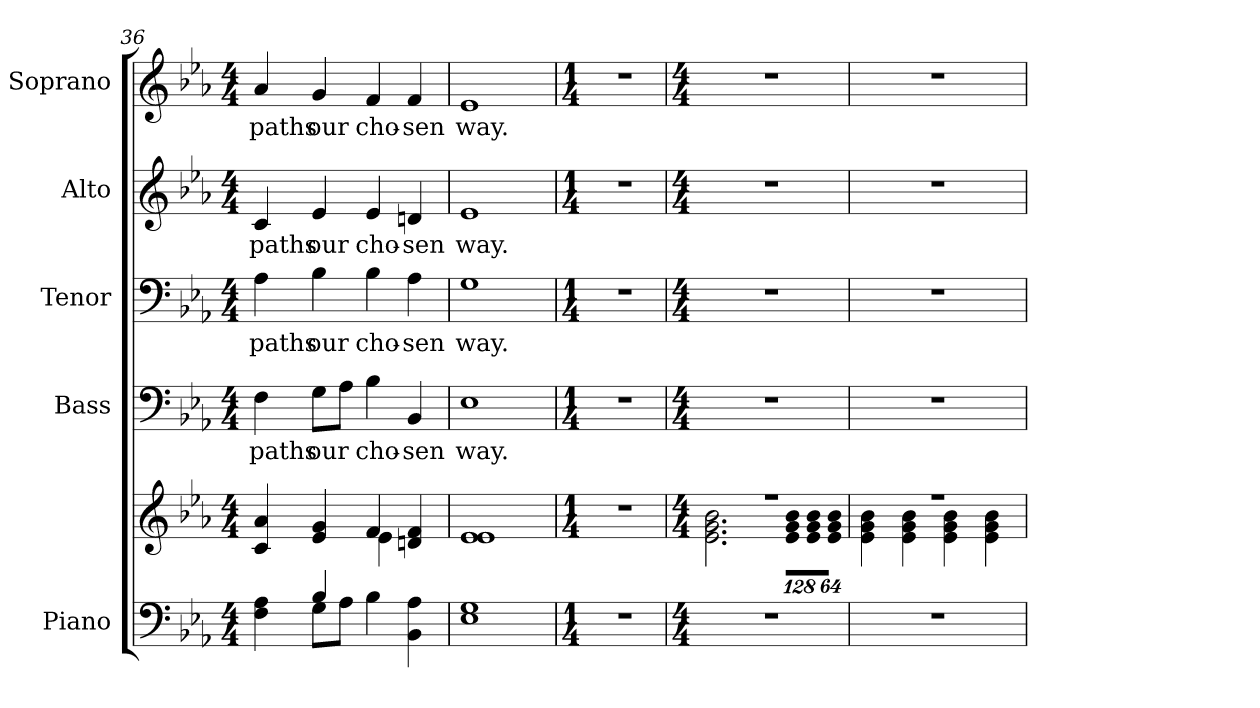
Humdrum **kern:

**kern	**kern	**kern	**text	**kern	**text	**kern	**text	**kern	**text
*part5	*part5	*part4	*part4	*part3	*part3	*part2	*part2	*part1	*part1
*staff6	*staff5	*staff4	*staff4	*staff3	*staff3	*staff2	*staff2	*staff1	*staff1
*I"Piano	*	*I"Bass	*	*I"Tenor	*	*I"Alto	*	*I"Soprano	*
*I'Pno.	*	*I'B.	*	*I'T.	*	*I'A.	*	*I'S.	*
*clefF4	*clefG2	*clefF4	*	*clefF4	*	*clefG2	*	*clefG2	*
*k[b-e-a-]	*k[b-e-a-]	*k[b-e-a-]	*	*k[b-e-a-]	*	*k[b-e-a-]	*	*k[b-e-a-]	*
*E-:	*E-:	*E-:	*	*E-:	*	*E-:	*	*E-:	*
*M4/4	*M4/4	*M4/4	*	*M4/4	*	*M4/4	*	*M4/4	*
=36	=36	=36	=36	=36	=36	=36	=36	=36	=36
*^	*^	*	*	*	*	*	*	*	*
!	!	!	!	!	!LO:LY:b:color=#000000	!	!	!	!	!	!
!	!	!	!	!	!	!	!LO:LY:b:color=#000000	!	!	!	!
!	!	!	!	!	!	!	!	!	!LO:LY:b:color=#000000	!	!
!	!	!	!	!	!	!	!	!	!	!	!LO:LY:b:color=#000000
4Fi\ 4A-i	4ryy	4ci/ 4a-i	2ryy	4Fi\	paths	4A-i\	paths	4ci/	paths	4a-i/	paths
!	!	!	!	!	!LO:LY:b:color=#000000	!	!	!	!	!	!
!	!	!	!	!	!	!	!LO:LY:b:color=#000000	!	!	!	!
!	!	!	!	!	!	!	!	!	!LO:LY:b:color=#000000	!	!
!	!	!	!	!	!	!	!	!	!	!	!LO:LY:b:color=#000000
4B-i/	8Gi\L	4e-i/ 4gi	.	8Gi\L	our	4B-i\	our	4e-i/	our	4gi/	our
.	8A-i\J	.	.	8A-i\J	.	.	.	.	.	.	.
!	!	!	!	!	!LO:LY:b:color=#000000	!	!	!	!	!	!
!	!	!	!	!	!	!	!LO:LY:b:color=#000000	!	!	!	!
!	!	!	!	!	!	!	!	!	!LO:LY:b:color=#000000	!	!
!	!	!	!	!	!	!	!	!	!	!	!LO:LY:b:color=#000000
4B-i\	2ryy	4fi/	4e-i\	4B-i\	cho-	4B-i\	cho-	4e-i/	cho-	4fi/	cho-
!	!	!	!	!	!LO:LY:b:color=#000000	!	!	!	!	!	!
!	!	!	!	!	!	!	!LO:LY:b:color=#000000	!	!	!	!
!	!	!	!	!	!	!	!	!	!LO:LY:b:color=#000000	!	!
!	!	!	!	!	!	!	!	!	!	!	!LO:LY:b:color=#000000
4BB-i\ 4A-i	.	4dni/ 4fi	4ryy	4BB-i/	-sen	4A-i\	-sen	4dni/	-sen	4fi/	-sen
*v	*v	*	*	*	*	*	*	*	*	*	*
*	*v	*v	*	*	*	*	*	*	*	*
!!LO:PB:g=z
=37	=37	=37	=37	=37	=37	=37	=37	=37	=37
*	*^	*	*	*	*	*	*	*	*
!	!	!	!	!LO:LY:b:color=#000000	!	!	!	!	!	!
*	*v	*v	*	*	*	*	*	*	*	*
*	*^	*	*	*	*	*	*	*	*
!	!	!	!	!	!	!LO:LY:b:color=#000000	!	!	!	!
*	*v	*v	*	*	*	*	*	*	*	*
*	*^	*	*	*	*	*	*	*	*
!	!	!	!	!	!	!	!	!LO:LY:b:color=#000000	!	!
*	*v	*v	*	*	*	*	*	*	*	*
*	*^	*	*	*	*	*	*	*	*
!	!	!	!	!	!	!	!	!	!	!LO:LY:b:color=#000000
*	*v	*v	*	*	*	*	*	*	*	*
1E-i 1Gi	1e-i 1e-i	1E-i	way.	1Gi	way.	1e-i	way.	1e-i	way.
=38	=38	=38	=38	=38	=38	=38	=38	=38	=38
*M1/4	*M1/4	*M1/4	*	*M1/4	*	*M1/4	*	*M1/4	*
!LO:N:vis=1	!LO:N:vis=1	!LO:N:vis=1	!	!LO:N:vis=1	!	!LO:N:vis=1	!	!LO:N:vis=1	!
4r	4r	4r	.	4r	.	4r	.	4r	.
=39	=39	=39	=39	=39	=39	=39	=39	=39	=39
*M4/4	*M4/4	*M4/4	*	*M4/4	*	*M4/4	*	*M4/4	*
*	*^	*	*	*	*	*	*	*	*
1r	1r	2.e-i\ 2.gi 2.b-i	1r	.	1r	.	1r	.	1r	.
*	*	*Xbrackettup	*	*	*	*	*	*	*	*
!	!	!LO:N:vis=8	!	!	!	!	!	!	!	!
.	.	1024%85e-i\ 1024%85gi 1024%85b-iL	.	.	.	.	.	.	.	.
!	!	!LO:N:vis=8	!	!	!	!	!	!	!	!
.	.	1024%85e-i\ 1024%85gi 1024%85b-i	.	.	.	.	.	.	.	.
!	!	!LO:N:vis=8	!	!	!	!	!	!	!	!
.	.	512%43e-i\ 512%43gi 512%43b-iJ	.	.	.	.	.	.	.	.
!!LO:PB:g=z
=40	=40	=40	=40	=40	=40	=40	=40	=40	=40	=40
1r	1r	4e-i\ 4gi 4b-i	1r	.	1r	.	1r	.	1r	.
.	.	4e-i\ 4gi 4b-i	.	.	.	.	.	.	.	.
.	.	4e-i\ 4gi 4b-i	.	.	.	.	.	.	.	.
.	.	4e-i\ 4gi 4b-i	.	.	.	.	.	.	.	.
*	*v	*v	*	*	*	*	*	*	*	*
=	=	=	=	=	=	=	=	=	=
*-	*-	*-	*-	*-	*-	*-	*-	*-	*-
